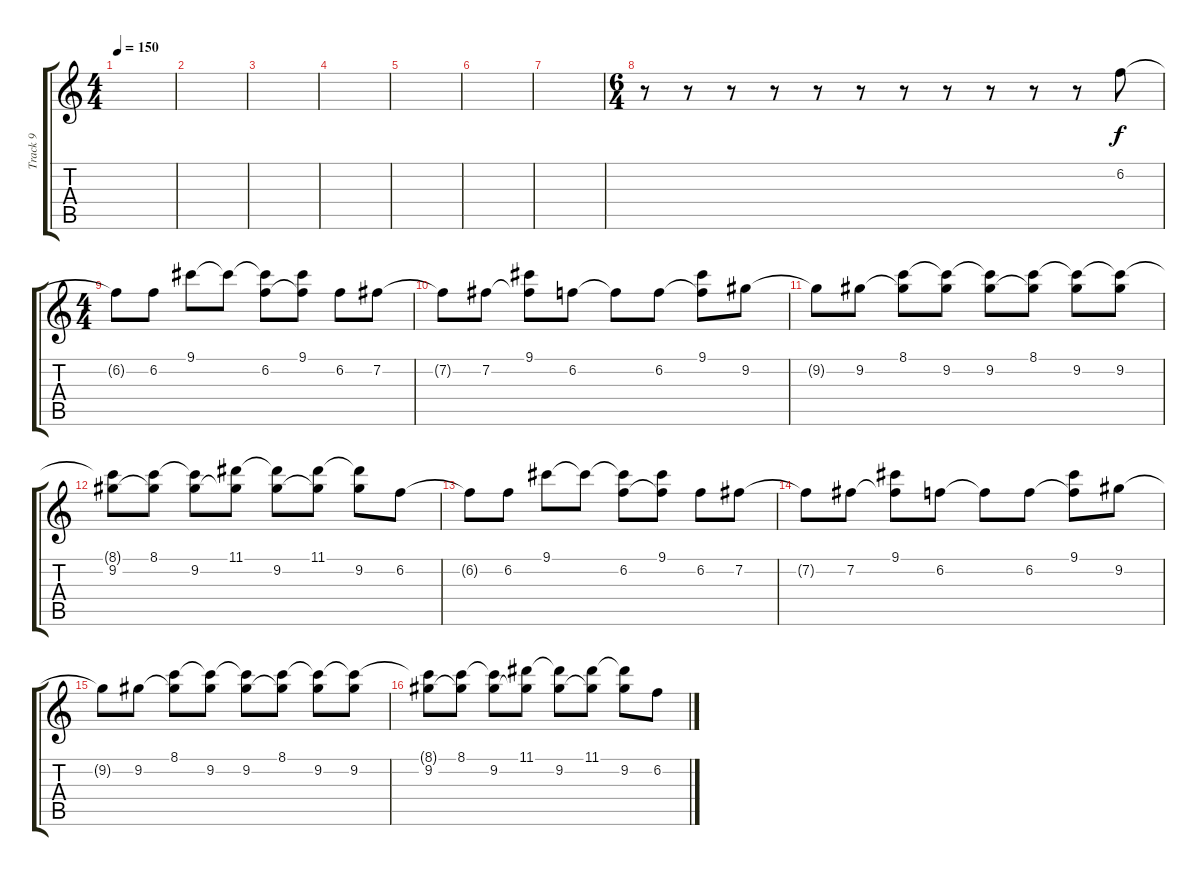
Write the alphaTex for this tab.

\track ("Track 9" "Track 9") {instrument distortionguitar}
\staff {score tabs}
\tuning (E4 B3 G3 D3 A2 E2) {hide}
\ts (4 4)
\tempo 150
\clef g2
\ks c
|
|
|
|
|
|
|
\ts (6 4)
r.8 r.8 r.8 r.8 r.8 r.8 r.8 r.8 r.8 r.8 r.8 6.2.8 |
\ts (4 4)
6.2{t}.8 6.2.8 9.1.8 9.1{t}.8 (9.1{t} 6.2).8 (9.1 6.2{t}).8 6.2.8 7.2.8 |
7.2{t}.8 7.2.8 (9.1 7.2{t}).8 6.2.8 6.2{t}.8 6.2.8 (9.1 6.2{t}).8 9.2.8 |
9.2{t}.8 9.2.8 (8.1 9.2{t}).8 (8.1{t} 9.2).8 (8.1{t} 9.2).8 (8.1 9.2{t}).8 (8.1{t} 9.2).8 (8.1{t} 9.2).8 |
(8.1{t} 9.2).8 (8.1 9.2{t}).8 (8.1{t} 9.2).8 (11.1 9.2{t}).8 (11.1{t} 9.2).8 (11.1 9.2{t}).8 (11.1{t} 9.2).8 6.2.8 |
6.2{t}.8 6.2.8 9.1.8 9.1{t}.8 (9.1{t} 6.2).8 (9.1 6.2{t}).8 6.2.8 7.2.8 |
7.2{t}.8 7.2.8 (9.1 7.2{t}).8 6.2.8 6.2{t}.8 6.2.8 (9.1 6.2{t}).8 9.2.8 |
9.2{t}.8 9.2.8 (8.1 9.2{t}).8 (8.1{t} 9.2).8 (8.1{t} 9.2).8 (8.1 9.2{t}).8 (8.1{t} 9.2).8 (8.1{t} 9.2).8 |
(8.1{t} 9.2).8 (8.1 9.2{t}).8 (8.1{t} 9.2).8 (11.1 9.2{t}).8 (11.1{t} 9.2).8 (11.1 9.2{t}).8 (11.1{t} 9.2).8 6.2.8
